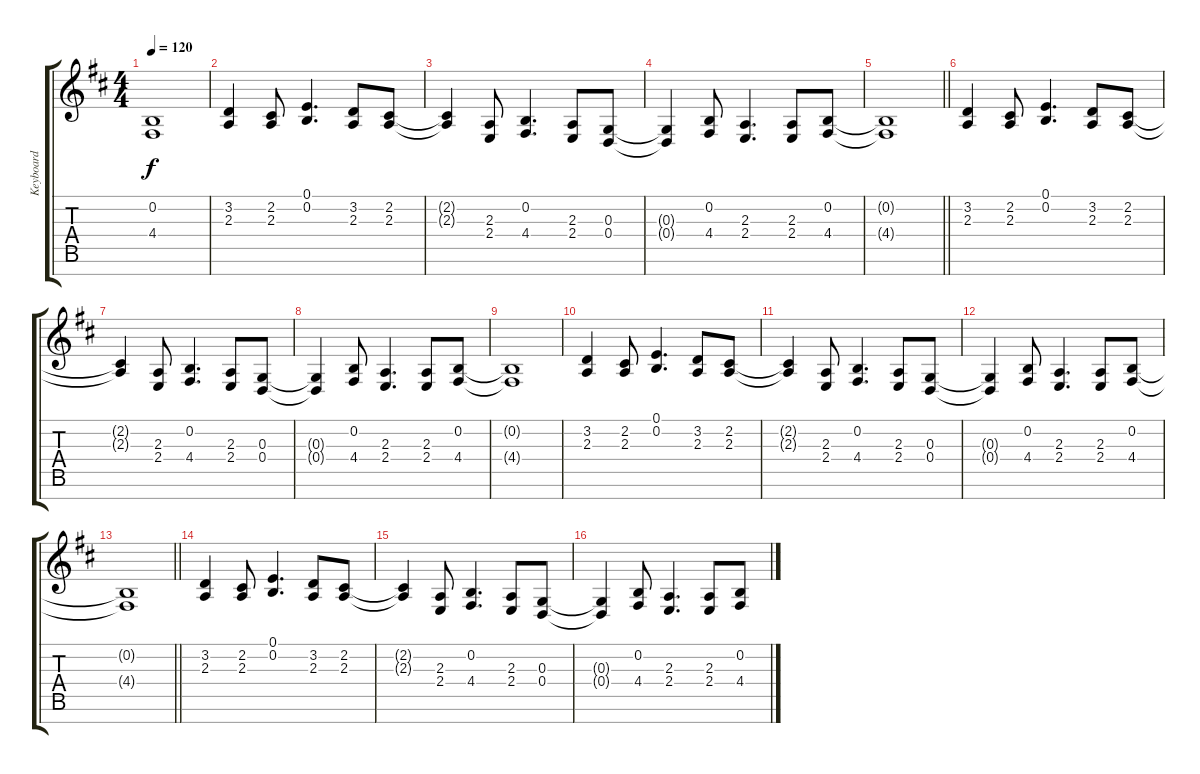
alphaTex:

\track ("Keyboard" "Keyboard") {instrument pizzicatostrings}
\staff {score tabs}
\tuning (E4 B3 G3 D3 A2 E2 B1) {hide}
\ts (4 4)
\tempo 120
\clef g2
\ks d
(0.2{t} 4.4{t}).1{dy f} |
(3.2 2.3).4 (2.2 2.3).8 (0.1 0.2).4{d} (3.2 2.3).8 (2.2 2.3).8 |
(2.2{t} 2.3{t}).4 (2.3 2.4).8 (0.2 4.4).4{d} (2.3 2.4).8 (0.3 0.4).8 |
(0.3{t} 0.4{t}).4 (0.2 4.4).8 (2.3 2.4).4{d} (2.3 2.4).8 (0.2 4.4).8 |
\barLineRight lightlight
(0.2{t} 4.4{t}).1 |
(3.2 2.3).4 (2.2 2.3).8 (0.1 0.2).4{d} (3.2 2.3).8 (2.2 2.3).8 |
(2.2{t} 2.3{t}).4 (2.3 2.4).8 (0.2 4.4).4{d} (2.3 2.4).8 (0.3 0.4).8 |
(0.3{t} 0.4{t}).4 (0.2 4.4).8 (2.3 2.4).4{d} (2.3 2.4).8 (0.2 4.4).8 |
(0.2{t} 4.4{t}).1 |
(3.2 2.3).4 (2.2 2.3).8 (0.1 0.2).4{d} (3.2 2.3).8 (2.2 2.3).8 |
(2.2{t} 2.3{t}).4 (2.3 2.4).8 (0.2 4.4).4{d} (2.3 2.4).8 (0.3 0.4).8 |
(0.3{t} 0.4{t}).4 (0.2 4.4).8 (2.3 2.4).4{d} (2.3 2.4).8 (0.2 4.4).8 |
\barLineRight lightlight
(0.2{t} 4.4{t}).1 |
(3.2 2.3).4 (2.2 2.3).8 (0.1 0.2).4{d} (3.2 2.3).8 (2.2 2.3).8 |
(2.2{t} 2.3{t}).4 (2.3 2.4).8 (0.2 4.4).4{d} (2.3 2.4).8 (0.3 0.4).8 |
(0.3{t} 0.4{t}).4 (0.2 4.4).8 (2.3 2.4).4{d} (2.3 2.4).8 (0.2 4.4).8
